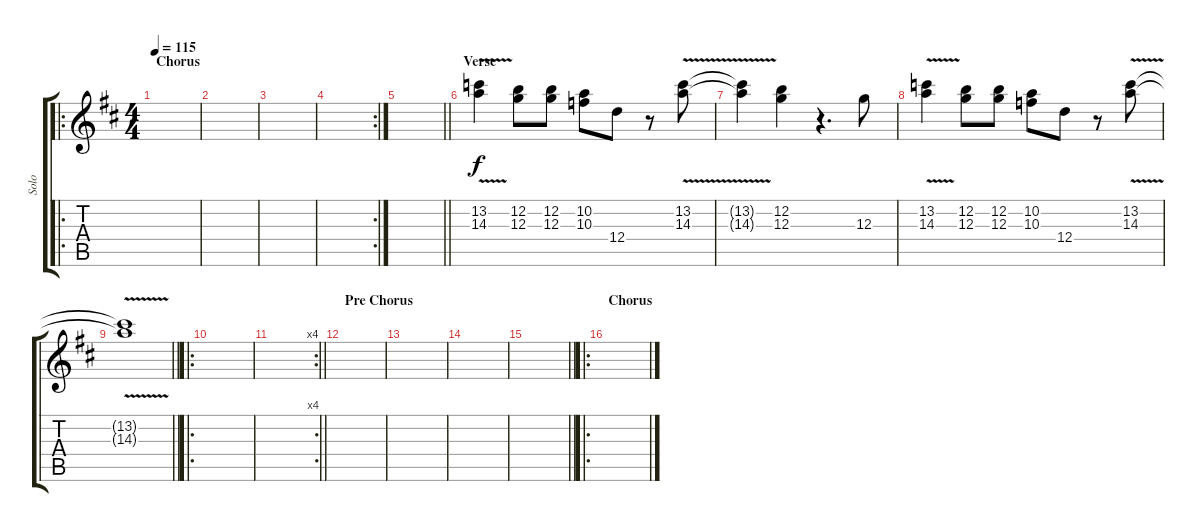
\track ("Solo" "Solo") {instrument overdrivenguitar}
\staff {score tabs}
\tuning (E4 B3 G3 D3 A2 E2) {hide}
\ro
\ts (4 4)
\section ("" "Chorus")
\tempo 115
\clef g2
\ks d
|
|
|
\rc 2
|
\barLineRight lightlight
|
\section ("" "Verse")
(13.2{v} 14.3{v}).4 (12.2 12.3).8 (12.2 12.3).8 (10.2 10.3).8 12.4.8 r.8 (13.2{v} 14.3{v}).8 |
(13.2{v t} 14.3{v t}).4 (12.2 12.3).4 r.4{d} 12.3.8 |
(13.2{v} 14.3{v}).4 (12.2 12.3).8 (12.2 12.3).8 (10.2 10.3).8 12.4.8 r.8 (13.2{v} 14.3{v}).8 |
\barLineRight lightlight
(13.2{v t} 14.3{v t}).1 |
\ro
|
\rc 4
\barLineRight lightlight
|
\section ("" "Pre Chorus")
|
|
|
\barLineRight lightlight
|
\ro
\section ("" "Chorus")
